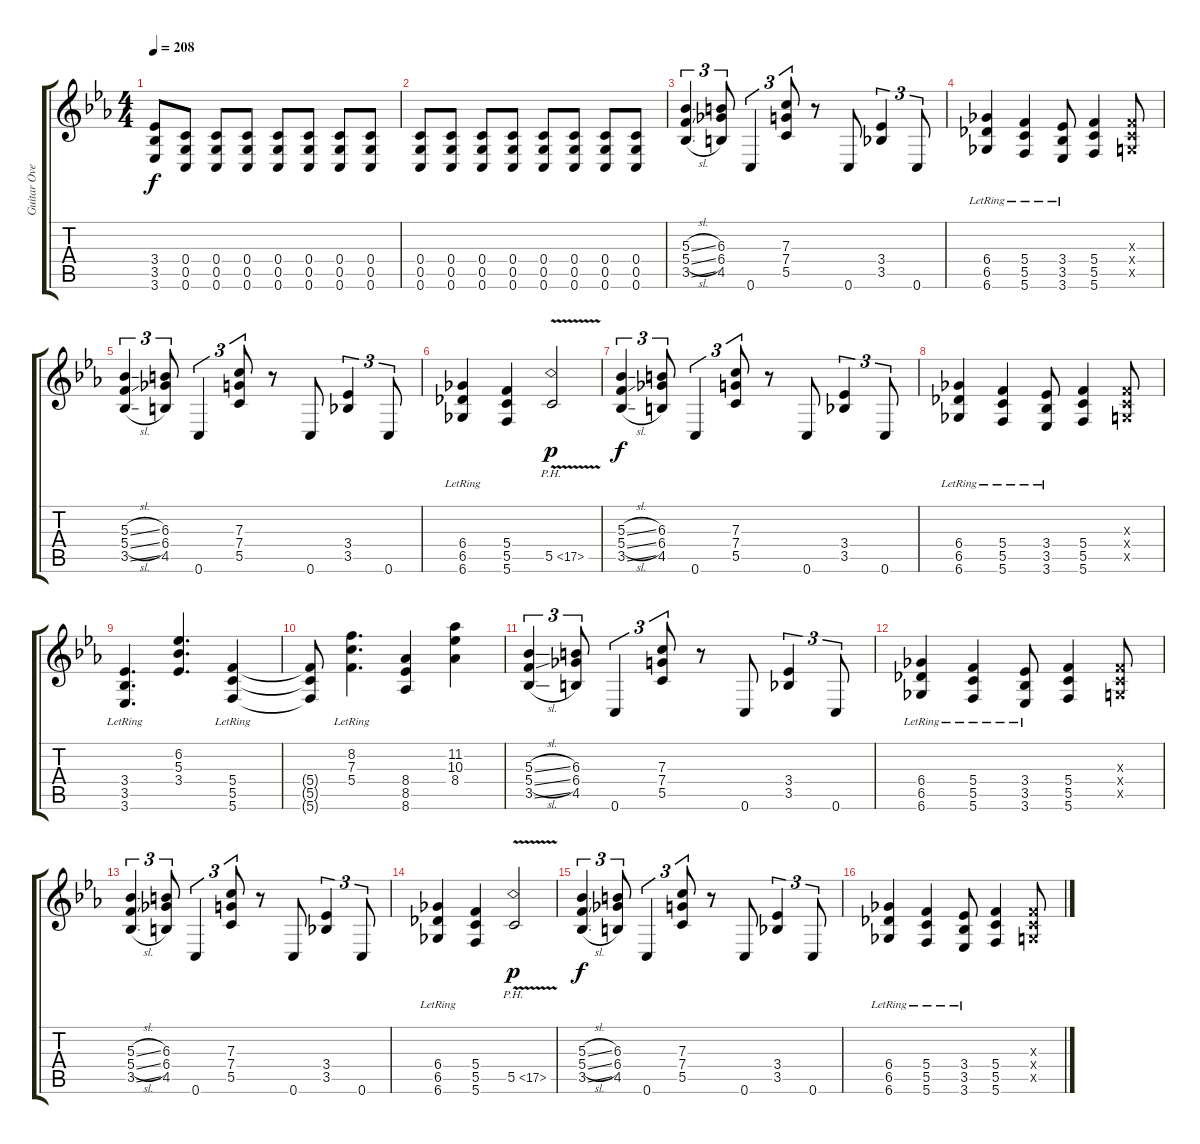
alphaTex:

\track ("Guitar Overdubs" "Guitar Ove") {instrument overdrivenguitar}
\staff {score tabs}
\tuning (D4 A3 F3 C3 G2 C2) {hide}
\ts (4 4)
\tempo 208
\clef g2
\ks cminor
(3.4 3.5 3.6).8{dy f} (0.4 0.5 0.6).8 (0.4 0.5 0.6).8 (0.4 0.5 0.6).8 (0.4 0.5 0.6).8 (0.4 0.5 0.6).8 (0.4 0.5 0.6).8 (0.4 0.5 0.6).8 |
(0.4 0.5 0.6).8 (0.4 0.5 0.6).8 (0.4 0.5 0.6).8 (0.4 0.5 0.6).8 (0.4 0.5 0.6).8 (0.4 0.5 0.6).8 (0.4 0.5 0.6).8 (0.4 0.5 0.6).8 |
(5.3{sl} 5.4{sl} 3.5{sl}).4{tu (3 2) volume 13} (6.3 6.4 4.5).8{tu (3 2)} 0.6.4{tu (3 2)} (7.3 7.4 5.5).8{tu (3 2)} r.8 0.6.8 (3.4 3.5).4{tu (3 2)} 0.6.8{tu (3 2)} |
(6.4{lr} 6.5{lr} 6.6{lr}).4 (5.4{lr} 5.5{lr} 5.6{lr}).4 (3.4{lr} 3.5{lr} 3.6{lr}).8 (5.4 5.5 5.6).4 (0.3{x} 0.4{x} 0.5{x}).8 |
(5.3{sl} 5.4{sl} 3.5{sl}).4{tu (3 2)} (6.3 6.4 4.5).8{tu (3 2)} 0.6.4{tu (3 2)} (7.3 7.4 5.5).8{tu (3 2)} r.8 0.6.8 (3.4 3.5).4{tu (3 2)} 0.6.8{tu (3 2)} |
(6.4{lr} 6.5{lr} 6.6{lr}).4 (5.4 5.5 5.6).4 5.5{ph 12 v}.2{dy p} |
(5.3{sl} 5.4{sl} 3.5{sl}).4{tu (3 2) dy f} (6.3 6.4 4.5).8{tu (3 2)} 0.6.4{tu (3 2)} (7.3 7.4 5.5).8{tu (3 2)} r.8 0.6.8 (3.4 3.5).4{tu (3 2)} 0.6.8{tu (3 2)} |
(6.4{lr} 6.5{lr} 6.6{lr}).4 (5.4{lr} 5.5{lr} 5.6{lr}).4 (3.4{lr} 3.5{lr} 3.6{lr}).8 (5.4 5.5 5.6).4 (0.3{x} 0.4{x} 0.5{x}).8 |
(3.4{lr} 3.5{lr} 3.6{lr}).4{d} (6.2 5.3 3.4).4{d} (5.4{lr} 5.5{lr} 5.6{lr}).4 |
(5.4{t} 5.5{t} 5.6{t}).8 (8.2 7.3 5.4{lr}).4{d} (8.4 8.5 8.6).4 (11.2 10.3 8.4).4 |
(5.3{sl} 5.4{sl} 3.5{sl}).4{tu (3 2)} (6.3 6.4 4.5).8{tu (3 2)} 0.6.4{tu (3 2)} (7.3 7.4 5.5).8{tu (3 2)} r.8 0.6.8 (3.4 3.5).4{tu (3 2)} 0.6.8{tu (3 2)} |
(6.4{lr} 6.5{lr} 6.6{lr}).4 (5.4{lr} 5.5{lr} 5.6{lr}).4 (3.4{lr} 3.5{lr} 3.6{lr}).8 (5.4 5.5 5.6).4 (0.3{x} 0.4{x} 0.5{x}).8 |
(5.3{sl} 5.4{sl} 3.5{sl}).4{tu (3 2)} (6.3 6.4 4.5).8{tu (3 2)} 0.6.4{tu (3 2)} (7.3 7.4 5.5).8{tu (3 2)} r.8 0.6.8 (3.4 3.5).4{tu (3 2)} 0.6.8{tu (3 2)} |
(6.4{lr} 6.5{lr} 6.6{lr}).4 (5.4 5.5 5.6).4 5.5{ph 12 v}.2{dy p} |
(5.3{sl} 5.4{sl} 3.5{sl}).4{tu (3 2) dy f} (6.3 6.4 4.5).8{tu (3 2)} 0.6.4{tu (3 2)} (7.3 7.4 5.5).8{tu (3 2)} r.8 0.6.8 (3.4 3.5).4{tu (3 2)} 0.6.8{tu (3 2)} |
(6.4{lr} 6.5{lr} 6.6{lr}).4 (5.4{lr} 5.5{lr} 5.6{lr}).4 (3.4{lr} 3.5{lr} 3.6{lr}).8 (5.4 5.5 5.6).4 (0.3{x} 0.4{x} 0.5{x}).8
